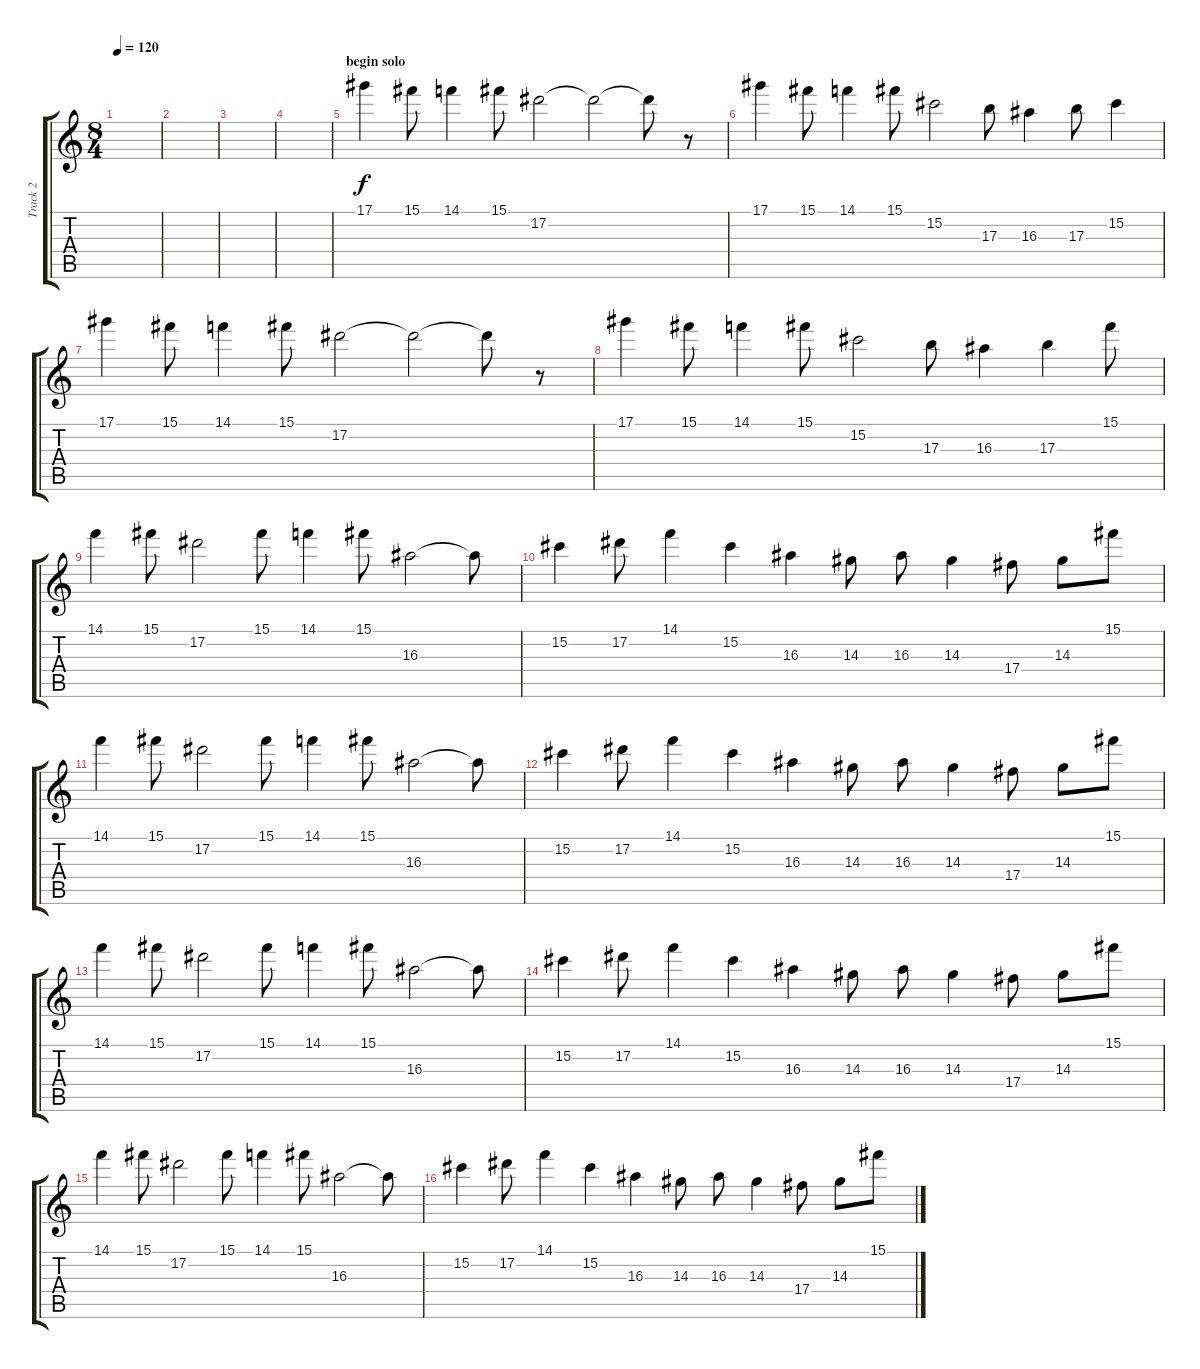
\track ("Track 2" "Track 2") {instrument distortionguitar}
\staff {score tabs}
\tuning (Eb4 Bb3 Gb3 Db3 Ab2 Eb2) {hide}
\ts (8 4)
\tempo 120
\clef g2
\ks c
|
|
|
|
\section ("" "begin solo")
17.1.4 15.1.8 14.1.4 15.1.8 17.2.2 17.2{t}.2 17.2{t}.8 r.8 |
17.1.4 15.1.8 14.1.4 15.1.8 15.2.2 17.3.8 16.3.4 17.3.8 15.2.4 |
17.1.4 15.1.8 14.1.4 15.1.8 17.2.2 17.2{t}.2 17.2{t}.8 r.8 |
17.1.4 15.1.8 14.1.4 15.1.8 15.2.2 17.3.8 16.3.4 17.3.4 15.1.8 |
14.1.4 15.1.8 17.2.2 15.1.8 14.1.4 15.1.8 16.3.2 16.3{t}.8 |
15.2.4 17.2.8 14.1.4 15.2.4 16.3.4 14.3.8 16.3.8 14.3.4 17.4.8 14.3.8 15.1.8 |
14.1.4 15.1.8 17.2.2 15.1.8 14.1.4 15.1.8 16.3.2 16.3{t}.8 |
15.2.4 17.2.8 14.1.4 15.2.4 16.3.4 14.3.8 16.3.8 14.3.4 17.4.8 14.3.8 15.1.8 |
14.1.4 15.1.8 17.2.2 15.1.8 14.1.4 15.1.8 16.3.2 16.3{t}.8 |
15.2.4 17.2.8 14.1.4 15.2.4 16.3.4 14.3.8 16.3.8 14.3.4 17.4.8 14.3.8 15.1.8 |
14.1.4 15.1.8 17.2.2 15.1.8 14.1.4 15.1.8 16.3.2 16.3{t}.8 |
15.2.4 17.2.8 14.1.4 15.2.4 16.3.4 14.3.8 16.3.8 14.3.4 17.4.8 14.3.8 15.1.8
